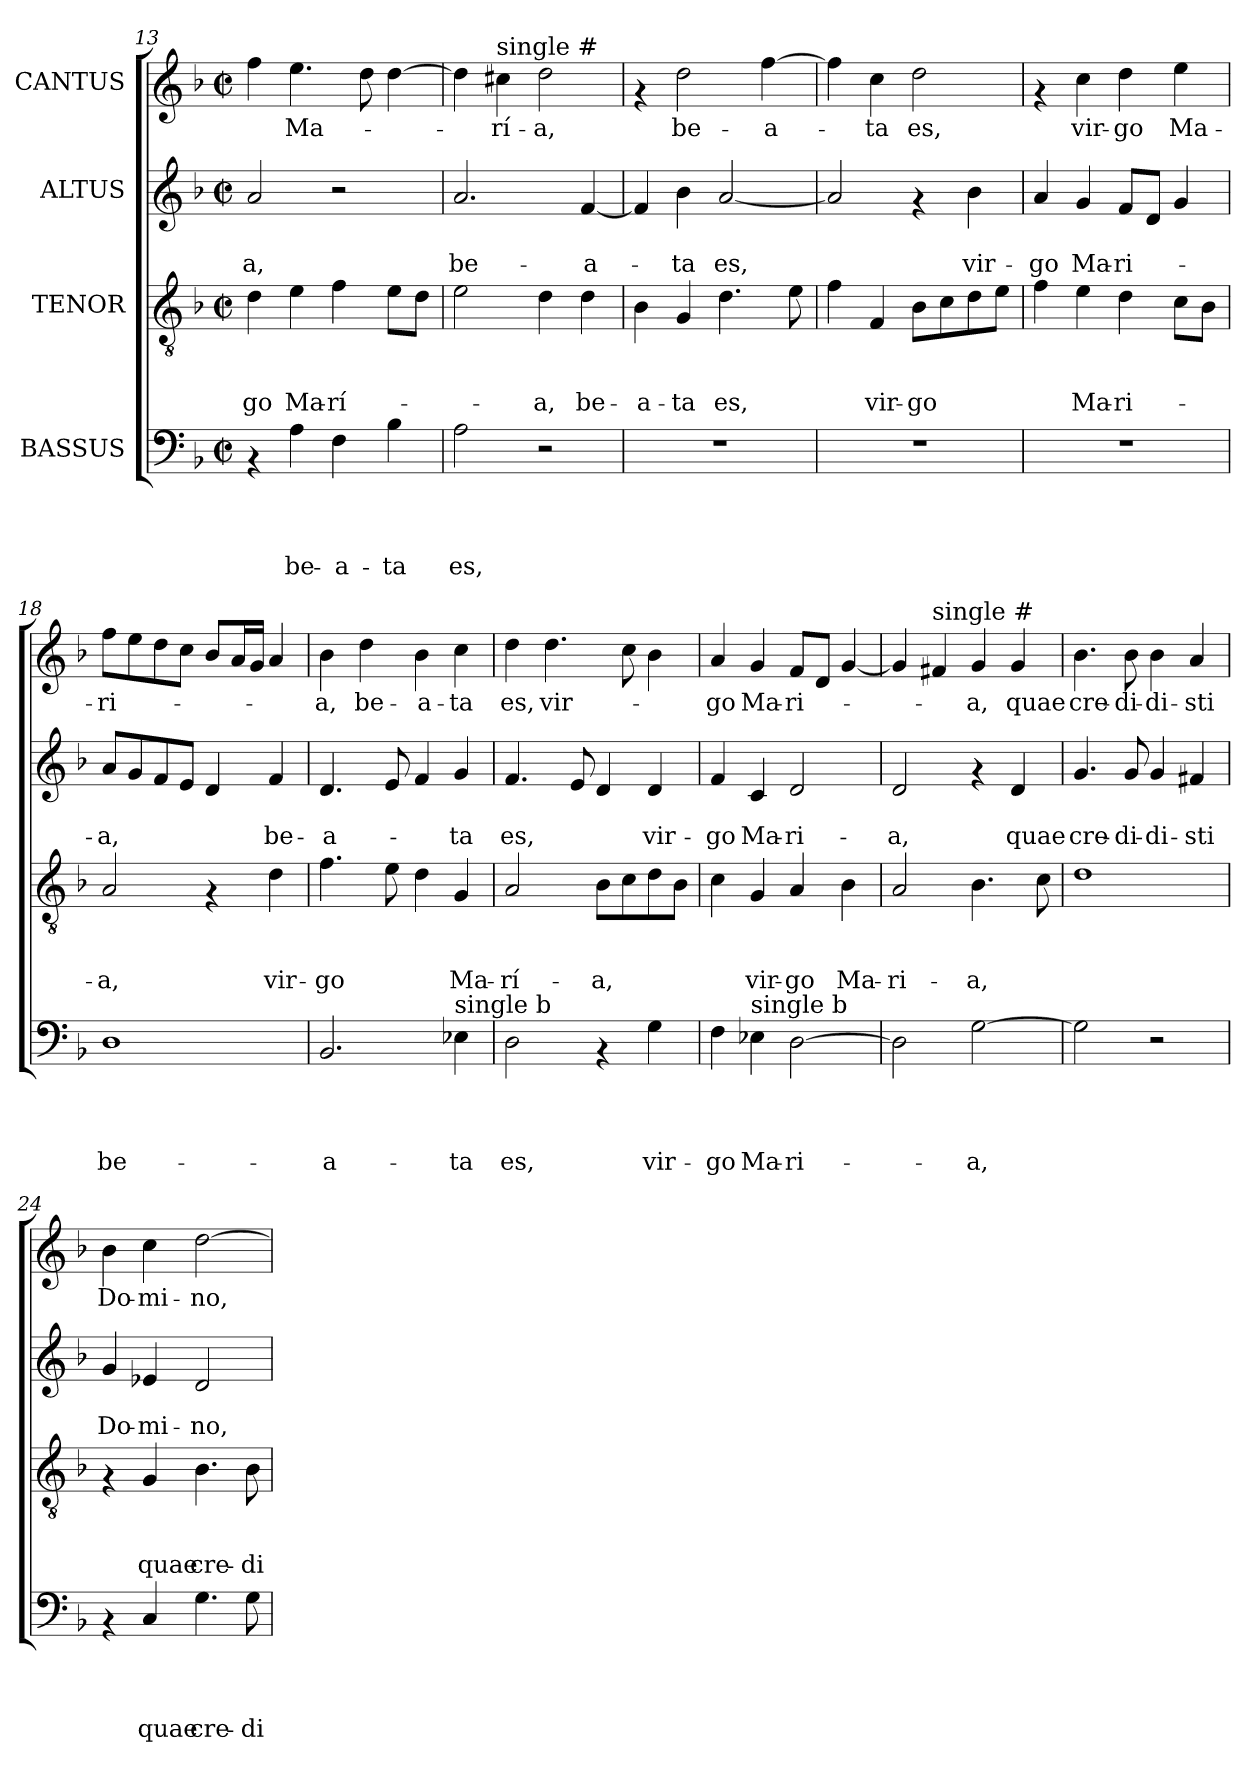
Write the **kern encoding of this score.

**kern	**text	**text	**text	**text	**kern	**text	**text	**text	**kern	**text	**text	**kern	**text
*part4	*part4	*part4	*part4	*part4	*part3	*part3	*part3	*part3	*part2	*part2	*part2	*part1	*part1
*staff4	*staff4	*staff4	*staff4	*staff4	*staff3	*staff3	*staff3	*staff3	*staff2	*staff2	*staff2	*staff1	*staff1
*I"BASSUS	*	*	*	*	*I"TENOR	*	*	*	*I"ALTUS	*	*	*I"CANTUS	*
*clefF4	*	*	*	*	*clefGv2	*	*	*	*clefG2	*	*	*clefG2	*
*k[b-]	*	*	*	*	*k[b-]	*	*	*	*k[b-]	*	*	*k[b-]	*
*F:	*	*	*	*	*F:	*	*	*	*F:	*	*	*F:	*
*M2/2	*	*	*	*	*M2/2	*	*	*	*M2/2	*	*	*M2/2	*
*met(c|)	*	*	*	*	*met(c|)	*	*	*	*met(c|)	*	*	*met(c|)	*
=13	=13	=13	=13	=13	=13	=13	=13	=13	=13	=13	=13	=13	=13
!	!	!	!	!	!	!	!	!LO:LY:b	!	!	!LO:LY:b	!	!
4rAA	.	.	.	.	4d\	.	.	-go	2a/	.	-a,	4ff\	.
!	!	!	!	!LO:LY:b	!	!	!	!LO:LY:b	!	!	!	!	!LO:LY:b
4A\	.	.	.	be-	4e\	.	.	Ma-	.	.	.	4.ee\	Ma-
!	!	!	!	!LO:LY:b	!	!	!	!LO:LY:b	!	!	!	!	!
4F\	.	.	.	-a-	4f\	.	.	-rí-	2r	.	.	.	.
.	.	.	.	.	.	.	.	.	.	.	.	8dd\	.
!	!	!	!	!LO:LY:b	!	!	!	!	!	!	!	!	!
4B-\	.	.	.	-ta	8e\L	.	.	.	.	.	.	[>4dd\	.
.	.	.	.	.	8d\J	.	.	.	.	.	.	.	.
!!LO:PB:g=z
=14	=14	=14	=14	=14	=14	=14	=14	=14	=14	=14	=14	=14	=14
!	!	!	!	!LO:LY:b	!	!	!	!	!	!	!LO:LY:b	!	!
2A\	.	.	.	es,	2e\	.	.	.	2.a/	.	be-	4dd\]	.
!	!	!	!	!	!	!	!	!	!	!	!	!LO:TX:a:t=single #	!
!	!	!	!	!	!	!	!	!	!	!	!	!	!LO:LY:b
.	.	.	.	.	.	.	.	.	.	.	.	4cc#\	-rí-
!	!	!	!	!	!	!	!	!LO:LY:b	!	!	!	!	!LO:LY:b
2r	.	.	.	.	4d\	.	.	-a,	.	.	.	2dd\	-a,
!	!	!	!	!	!	!	!	!LO:LY:b	!	!	!LO:LY:b	!	!
.	.	.	.	.	4d\	.	.	be-	[<4f/	.	-a-	.	.
=15	=15	=15	=15	=15	=15	=15	=15	=15	=15	=15	=15	=15	=15
!	!	!	!	!	!	!	!	!LO:LY:b	!	!	!	!	!
1r	.	.	.	.	4B-\	.	.	-a-	4f/]	.	.	4rf	.
!	!	!	!	!	!	!	!	!LO:LY:b	!	!	!LO:LY:b	!	!LO:LY:b
.	.	.	.	.	4G/	.	.	-ta	4b-\	.	-ta	2dd\	be-
!	!	!	!	!	!	!	!	!LO:LY:b	!	!	!LO:LY:b	!	!
.	.	.	.	.	4.d\	.	.	es,	[<2a/	.	es,	.	.
!	!	!	!	!	!	!	!	!	!	!	!	!	!LO:LY:b
.	.	.	.	.	.	.	.	.	.	.	.	[>4ff\	-a-
.	.	.	.	.	8e\	.	.	.	.	.	.	.	.
=16	=16	=16	=16	=16	=16	=16	=16	=16	=16	=16	=16	=16	=16
1r	.	.	.	.	4f\	.	.	.	2a/]	.	.	4ff\]	.
!	!	!	!	!	!	!	!	!LO:LY:b	!	!	!	!	!LO:LY:b
.	.	.	.	.	4F/	.	.	vir-	.	.	.	4cc\	-ta
!	!	!	!	!	!	!	!	!LO:LY:b	!	!	!	!	!LO:LY:b
.	.	.	.	.	8B-\L	.	.	-go	4rf	.	.	2dd\	es,
.	.	.	.	.	8c\	.	.	.	.	.	.	.	.
!	!	!	!	!	!	!	!	!	!	!	!LO:LY:b	!	!
.	.	.	.	.	8d\	.	.	.	4b-\	.	vir-	.	.
.	.	.	.	.	8e\J	.	.	.	.	.	.	.	.
=17	=17	=17	=17	=17	=17	=17	=17	=17	=17	=17	=17	=17	=17
!	!	!	!	!	!	!	!	!	!	!	!LO:LY:b	!	!
1r	.	.	.	.	4f\	.	.	.	4a/	.	-go	4rf	.
!	!	!	!	!	!	!	!	!LO:LY:b	!	!	!LO:LY:b	!	!LO:LY:b
.	.	.	.	.	4e\	.	.	Ma-	4g/	.	Ma-	4cc\	vir-
!	!	!	!	!	!	!	!	!LO:LY:b	!	!	!LO:LY:b	!	!LO:LY:b
.	.	.	.	.	4d\	.	.	-ri-	8f/L	.	-ri-	4dd\	-go
.	.	.	.	.	.	.	.	.	8d/J	.	.	.	.
!	!	!	!	!	!	!	!	!	!	!	!	!	!LO:LY:b
.	.	.	.	.	8c\L	.	.	.	4g/	.	.	4ee\	Ma-
.	.	.	.	.	8B-\J	.	.	.	.	.	.	.	.
=18	=18	=18	=18	=18	=18	=18	=18	=18	=18	=18	=18	=18	=18
!	!	!	!	!LO:LY:b	!	!	!	!LO:LY:b	!	!	!LO:LY:b	!	!LO:LY:b
1D	.	.	.	be-	2A/	.	.	-a,	8a/L	.	-a,	8ff\L	-ri-
.	.	.	.	.	.	.	.	.	8g/	.	.	8ee\	.
.	.	.	.	.	.	.	.	.	8f/	.	.	8dd\	.
.	.	.	.	.	.	.	.	.	8e/J	.	.	8cc\J	.
.	.	.	.	.	4rF	.	.	.	4d/	.	.	8b-/L	.
.	.	.	.	.	.	.	.	.	.	.	.	16a/L	.
.	.	.	.	.	.	.	.	.	.	.	.	16g/JJ	.
!	!	!	!	!	!	!	!	!LO:LY:b	!	!	!LO:LY:b	!	!
.	.	.	.	.	4d\	.	.	vir-	4f/	.	be-	4a/	.
=19	=19	=19	=19	=19	=19	=19	=19	=19	=19	=19	=19	=19	=19
!	!	!	!	!LO:LY:b	!	!	!	!LO:LY:b	!	!	!LO:LY:b	!	!LO:LY:b
2.BB-/	.	.	.	-a-	4.f\	.	.	-go	4.d/	.	-a-	4b-\	-a,
!	!	!	!	!	!	!	!	!	!	!	!	!	!LO:LY:b
.	.	.	.	.	.	.	.	.	.	.	.	4dd\	be-
.	.	.	.	.	8e\	.	.	.	8e/	.	.	.	.
!	!	!	!	!	!	!	!	!	!	!	!	!	!LO:LY:b
.	.	.	.	.	4d\	.	.	.	4f/	.	.	4b-\	-a-
!LO:TX:a:t=single b	!	!	!	!	!	!	!	!	!	!	!	!	!
!	!	!	!	!LO:LY:b	!	!	!	!LO:LY:b	!	!	!LO:LY:b	!	!LO:LY:b
4E-\	.	.	.	-ta	4G/	.	.	Ma-	4g/	.	-ta	4cc\	-ta
!!LO:LB:g=z
=20	=20	=20	=20	=20	=20	=20	=20	=20	=20	=20	=20	=20	=20
!	!	!	!	!LO:LY:b	!	!	!	!LO:LY:b	!	!	!LO:LY:b	!	!LO:LY:b
2D\	.	.	.	es,	2A/	.	.	-rí-	4.f/	.	es,	4dd\	es,
!	!	!	!	!	!	!	!	!	!	!	!	!	!LO:LY:b
.	.	.	.	.	.	.	.	.	.	.	.	4.dd\	vir-
.	.	.	.	.	.	.	.	.	8e/	.	.	.	.
!	!	!	!	!	!	!	!	!LO:LY:b	!	!	!	!	!
4rAA	.	.	.	.	8B-\L	.	.	-a,	4d/	.	.	.	.
.	.	.	.	.	8c\	.	.	.	.	.	.	8cc\	.
!	!	!	!	!LO:LY:b	!	!	!	!	!	!	!LO:LY:b	!	!
4G\	.	.	.	vir-	8d\	.	.	.	4d/	.	vir-	4b-\	.
.	.	.	.	.	8B-\J	.	.	.	.	.	.	.	.
=21	=21	=21	=21	=21	=21	=21	=21	=21	=21	=21	=21	=21	=21
!	!	!	!	!LO:LY:b	!	!	!	!	!	!	!LO:LY:b	!	!LO:LY:b
4F\	.	.	.	-go	4c\	.	.	.	4f/	.	-go	4a/	-go
!LO:TX:a:t=single b	!	!	!	!	!	!	!	!	!	!	!	!	!
!	!	!	!	!LO:LY:b	!	!	!	!LO:LY:b	!	!	!LO:LY:b	!	!LO:LY:b
4E-\	.	.	.	Ma-	4G/	.	.	vir-	4c/	.	Ma-	4g/	Ma-
!	!	!	!	!LO:LY:b	!	!	!	!LO:LY:b	!	!	!LO:LY:b	!	!LO:LY:b
[>2D\	.	.	.	-ri-	4A/	.	.	-go	2d/	.	-ri-	8f/L	-ri-
.	.	.	.	.	.	.	.	.	.	.	.	8d/J	.
!	!	!	!	!	!	!	!	!LO:LY:b	!	!	!	!	!
.	.	.	.	.	4B-\	.	.	Ma-	.	.	.	[<4g/	.
=22	=22	=22	=22	=22	=22	=22	=22	=22	=22	=22	=22	=22	=22
!	!	!	!	!	!	!	!	!LO:LY:b	!	!	!LO:LY:b	!	!
2D\]	.	.	.	.	2A/	.	.	-ri-	2d/	.	-a,	4g/]	.
!	!	!	!	!	!	!	!	!	!	!	!	!LO:TX:a:t=single #	!
.	.	.	.	.	.	.	.	.	.	.	.	4f#/	.
!	!	!	!	!LO:LY:b	!	!	!	!LO:LY:b	!	!	!	!	!LO:LY:b
[>2G\	.	.	.	-a,	4.B-\	.	.	-a,	4rf	.	.	4g/	-a,
!	!	!	!	!	!	!	!	!	!	!	!LO:LY:b	!	!LO:LY:b
.	.	.	.	.	.	.	.	.	4d/	.	quae	4g/	quae
.	.	.	.	.	8c\	.	.	.	.	.	.	.	.
=23	=23	=23	=23	=23	=23	=23	=23	=23	=23	=23	=23	=23	=23
!	!	!	!	!	!	!	!	!	!	!	!LO:LY:b	!	!LO:LY:b
2G\]	.	.	.	.	1d	.	.	.	4.g/	.	cre-	4.b-\	cre-
!	!	!	!	!	!	!	!	!	!	!	!LO:LY:b	!	!LO:LY:b
.	.	.	.	.	.	.	.	.	8g/	.	-di-	8b-\	-di-
!	!	!	!	!	!	!	!	!	!	!	!LO:LY:b	!	!LO:LY:b
2r	.	.	.	.	.	.	.	.	4g/	.	-di-	4b-\	-di-
!	!	!	!	!	!	!	!	!	!	!	!LO:LY:b	!	!LO:LY:b
.	.	.	.	.	.	.	.	.	4f#X/	.	-sti	4a/	-sti
=24	=24	=24	=24	=24	=24	=24	=24	=24	=24	=24	=24	=24	=24
!	!	!	!	!	!	!	!	!	!	!	!LO:LY:b	!	!LO:LY:b
4rAA	.	.	.	.	4rF	.	.	.	4g/	.	Do-	4b-\	Do-
!	!	!	!	!LO:LY:b	!	!	!	!LO:LY:b	!	!	!LO:LY:b	!	!LO:LY:b
4C/	.	.	.	quae	4G/	.	.	quae	4e-X/	.	-mi-	4cc\	-mi-
!	!	!	!	!LO:LY:b	!	!	!	!LO:LY:b	!	!	!LO:LY:b	!	!LO:LY:b
4.G\	.	.	.	cre-	4.B-\	.	.	cre-	2d/	.	-no,	[>2dd\	-no,
!	!	!	!	!LO:LY:b	!	!	!	!LO:LY:b	!	!	!	!	!
8G\	.	.	.	-di-	8B-\	.	.	-di-	.	.	.	.	.
=	=	=	=	=	=	=	=	=	=	=	=	=	=
*-	*-	*-	*-	*-	*-	*-	*-	*-	*-	*-	*-	*-	*-
